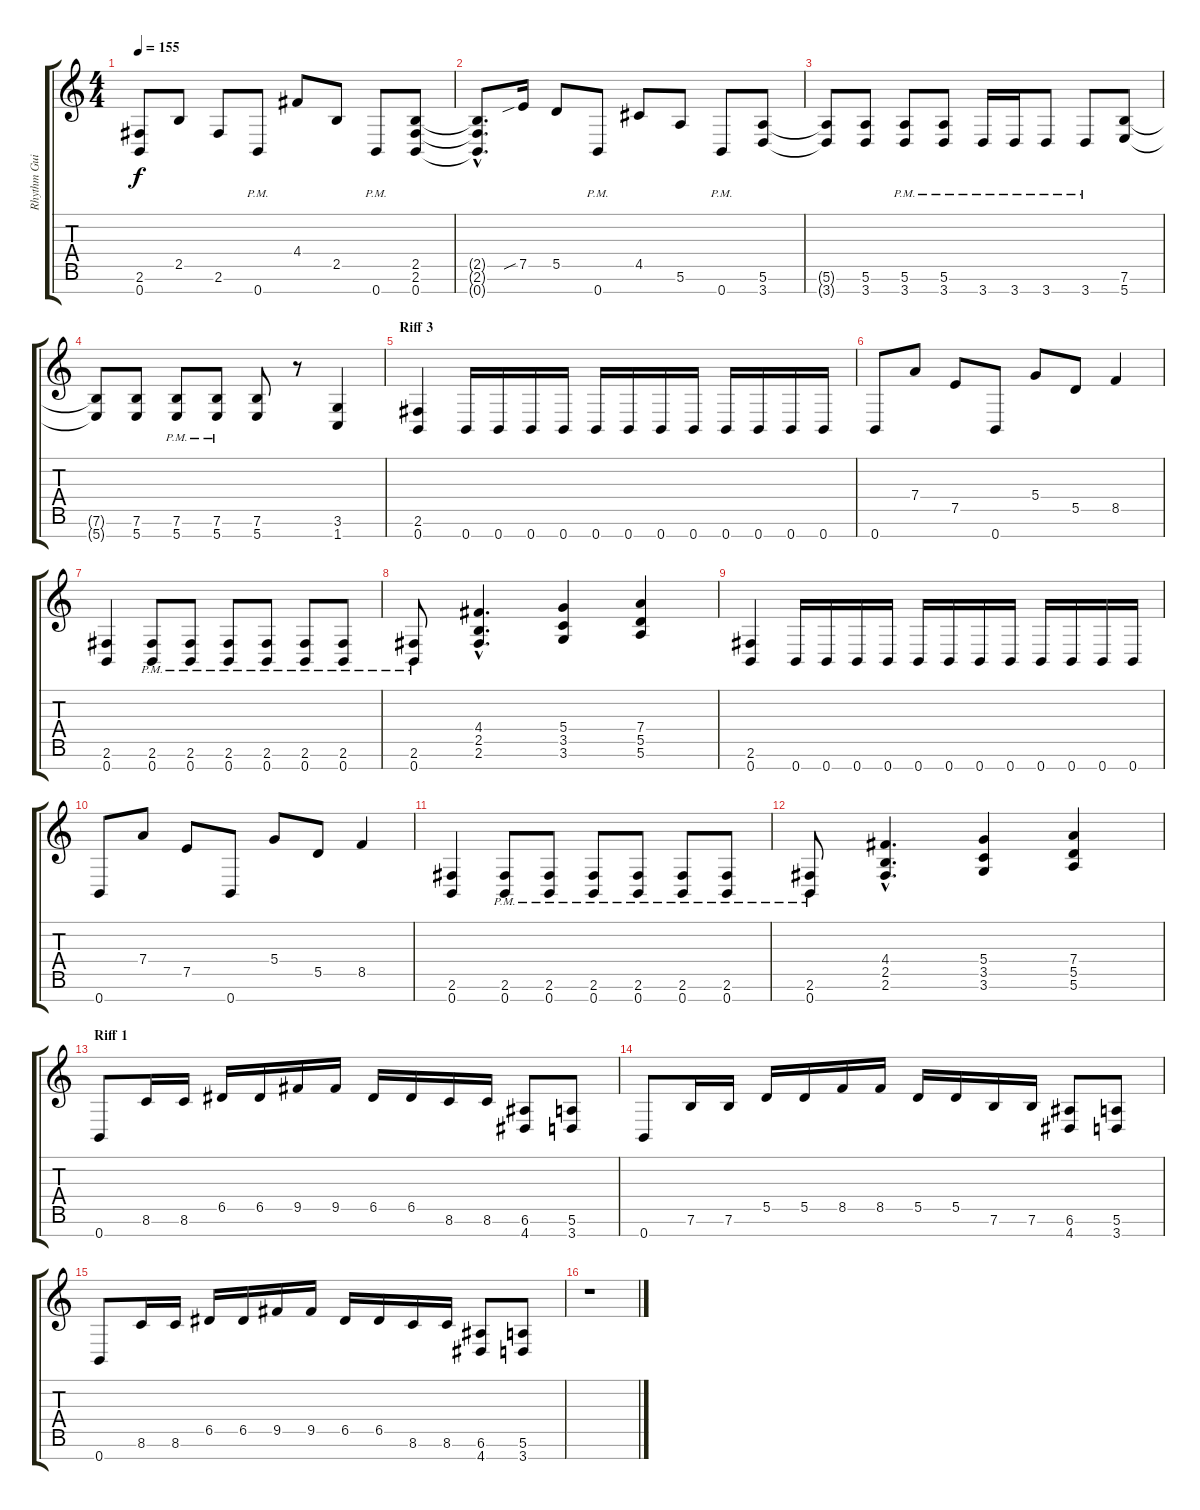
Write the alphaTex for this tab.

\track ("Rhythm Guitar R" "Rhythm Gui") {instrument distortionguitar}
\staff {score tabs}
\tuning (E4 B3 G3 D3 A2 E2 B1) {hide}
\ts (4 4)
\tempo 155
\clef g2
\ks c
(2.6 0.7).8{dy f} 2.5.8 2.6.8 0.7{pm}.8 4.4.8 2.5.8 0.7{pm}.8 (2.5 2.6 0.7).8 |
(2.5{hac t} 2.6{hac t} 0.7{hac t}).8{d} 7.5{sib}.16 5.5.8 0.7{pm}.8 4.5.8 5.6.8 0.7{pm}.8 (5.6 3.7).8 |
(5.6{t} 3.7{t}).8 (5.6 3.7).8 (5.6{pm} 3.7{pm}).8 (5.6{pm} 3.7{pm}).8 3.7{pm}.16 3.7{pm}.16 3.7{pm}.8 3.7{pm}.8 (7.6 5.7).8 |
(7.6{t} 5.7{t}).8 (7.6 5.7).8 (7.6{pm} 5.7{pm}).8 (7.6{pm} 5.7{pm}).8 (7.6 5.7).8 r.8 (3.6 1.7).4 |
\section ("" "Riff 3")
(2.6 0.7).4 0.7.16 0.7.16 0.7.16 0.7.16 0.7.16 0.7.16 0.7.16 0.7.16 0.7.16 0.7.16 0.7.16 0.7.16 |
0.7.8 7.4.8 7.5.8 0.7.8 5.4.8 5.5.8 8.5.4 |
(2.6 0.7).4 (2.6{pm} 0.7{pm}).8 (2.6{pm} 0.7{pm}).8 (2.6{pm} 0.7{pm}).8 (2.6{pm} 0.7{pm}).8 (2.6{pm} 0.7{pm}).8 (2.6{pm} 0.7{pm}).8 |
(2.6{pm} 0.7{pm}).8 (4.4{hac} 2.5{hac} 2.6{hac}).4{d} (5.4 3.5 3.6).4 (7.4 5.5 5.6).4 |
(2.6 0.7).4 0.7.16 0.7.16 0.7.16 0.7.16 0.7.16 0.7.16 0.7.16 0.7.16 0.7.16 0.7.16 0.7.16 0.7.16 |
0.7.8 7.4.8 7.5.8 0.7.8 5.4.8 5.5.8 8.5.4 |
(2.6 0.7).4 (2.6{pm} 0.7{pm}).8 (2.6{pm} 0.7{pm}).8 (2.6{pm} 0.7{pm}).8 (2.6{pm} 0.7{pm}).8 (2.6{pm} 0.7{pm}).8 (2.6{pm} 0.7{pm}).8 |
(2.6{pm} 0.7{pm}).8 (4.4{hac} 2.5{hac} 2.6{hac}).4{d} (5.4 3.5 3.6).4 (7.4 5.5 5.6).4 |
\section ("" "Riff 1")
0.7.8 8.6.16 8.6.16 6.5.16 6.5.16 9.5.16 9.5.16 6.5.16 6.5.16 8.6.16 8.6.16 (6.6 4.7).8 (5.6 3.7).8 |
0.7.8 7.6.16 7.6.16 5.5.16 5.5.16 8.5.16 8.5.16 5.5.16 5.5.16 7.6.16 7.6.16 (6.6 4.7).8 (5.6 3.7).8 |
0.7.8 8.6.16 8.6.16 6.5.16 6.5.16 9.5.16 9.5.16 6.5.16 6.5.16 8.6.16 8.6.16 (6.6 4.7).8 (5.6 3.7).8 |
r.1
